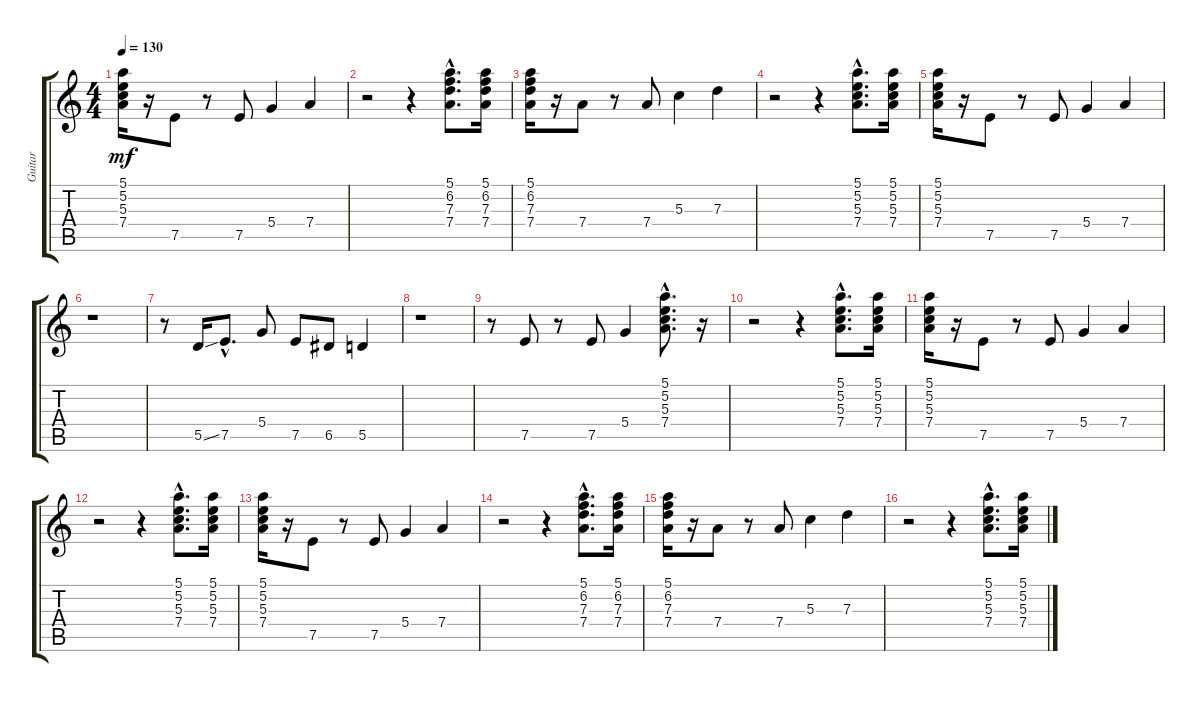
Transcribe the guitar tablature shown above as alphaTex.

\track ("Guitar" "Guitar") {instrument overdrivenguitar}
\staff {score tabs}
\tuning (E4 B3 G3 D3 A2 E2) {hide}
\ts (4 4)
\tempo 130
\clef g2
\ks c
(5.1 5.2 5.3 7.4).16{dy mf} r.16 7.5.8 r.8 7.5.8 5.4.4 7.4.4 |
r.2 r.4 (5.1{hac} 6.2{hac} 7.3{hac} 7.4{hac}).8{d} (5.1 6.2 7.3 7.4).16 |
(5.1 6.2 7.3 7.4).16 r.16 7.4.8 r.8 7.4.8 5.3.4 7.3.4 |
r.2 r.4 (5.1{hac} 5.2{hac} 5.3{hac} 7.4{hac}).8{d} (5.1 5.2 5.3 7.4).16 |
(5.1 5.2 5.3 7.4).16 r.16 7.5.8 r.8 7.5.8 5.4.4 7.4.4 |
r.1 |
r.8 5.5{ss}.16 7.5{hac}.8{d} 5.4.8 7.5.8 6.5.8 5.5.4 |
r.1 |
r.8 7.5.8 r.8 7.5.8 5.4.4 (5.1{hac} 5.2{hac} 5.3{hac} 7.4{hac}).8{d} r.16 |
r.2 r.4 (5.1{hac} 5.2{hac} 5.3{hac} 7.4{hac}).8{d} (5.1 5.2 5.3 7.4).16 |
(5.1 5.2 5.3 7.4).16 r.16 7.5.8 r.8 7.5.8 5.4.4 7.4.4 |
r.2 r.4 (5.1{hac} 5.2{hac} 5.3{hac} 7.4{hac}).8{d} (5.1 5.2 5.3 7.4).16 |
(5.1 5.2 5.3 7.4).16 r.16 7.5.8 r.8 7.5.8 5.4.4 7.4.4 |
r.2 r.4 (5.1{hac} 6.2{hac} 7.3{hac} 7.4{hac}).8{d} (5.1 6.2 7.3 7.4).16 |
(5.1 6.2 7.3 7.4).16 r.16 7.4.8 r.8 7.4.8 5.3.4 7.3.4 |
r.2 r.4 (5.1{hac} 5.2{hac} 5.3{hac} 7.4{hac}).8{d} (5.1 5.2 5.3 7.4).16
